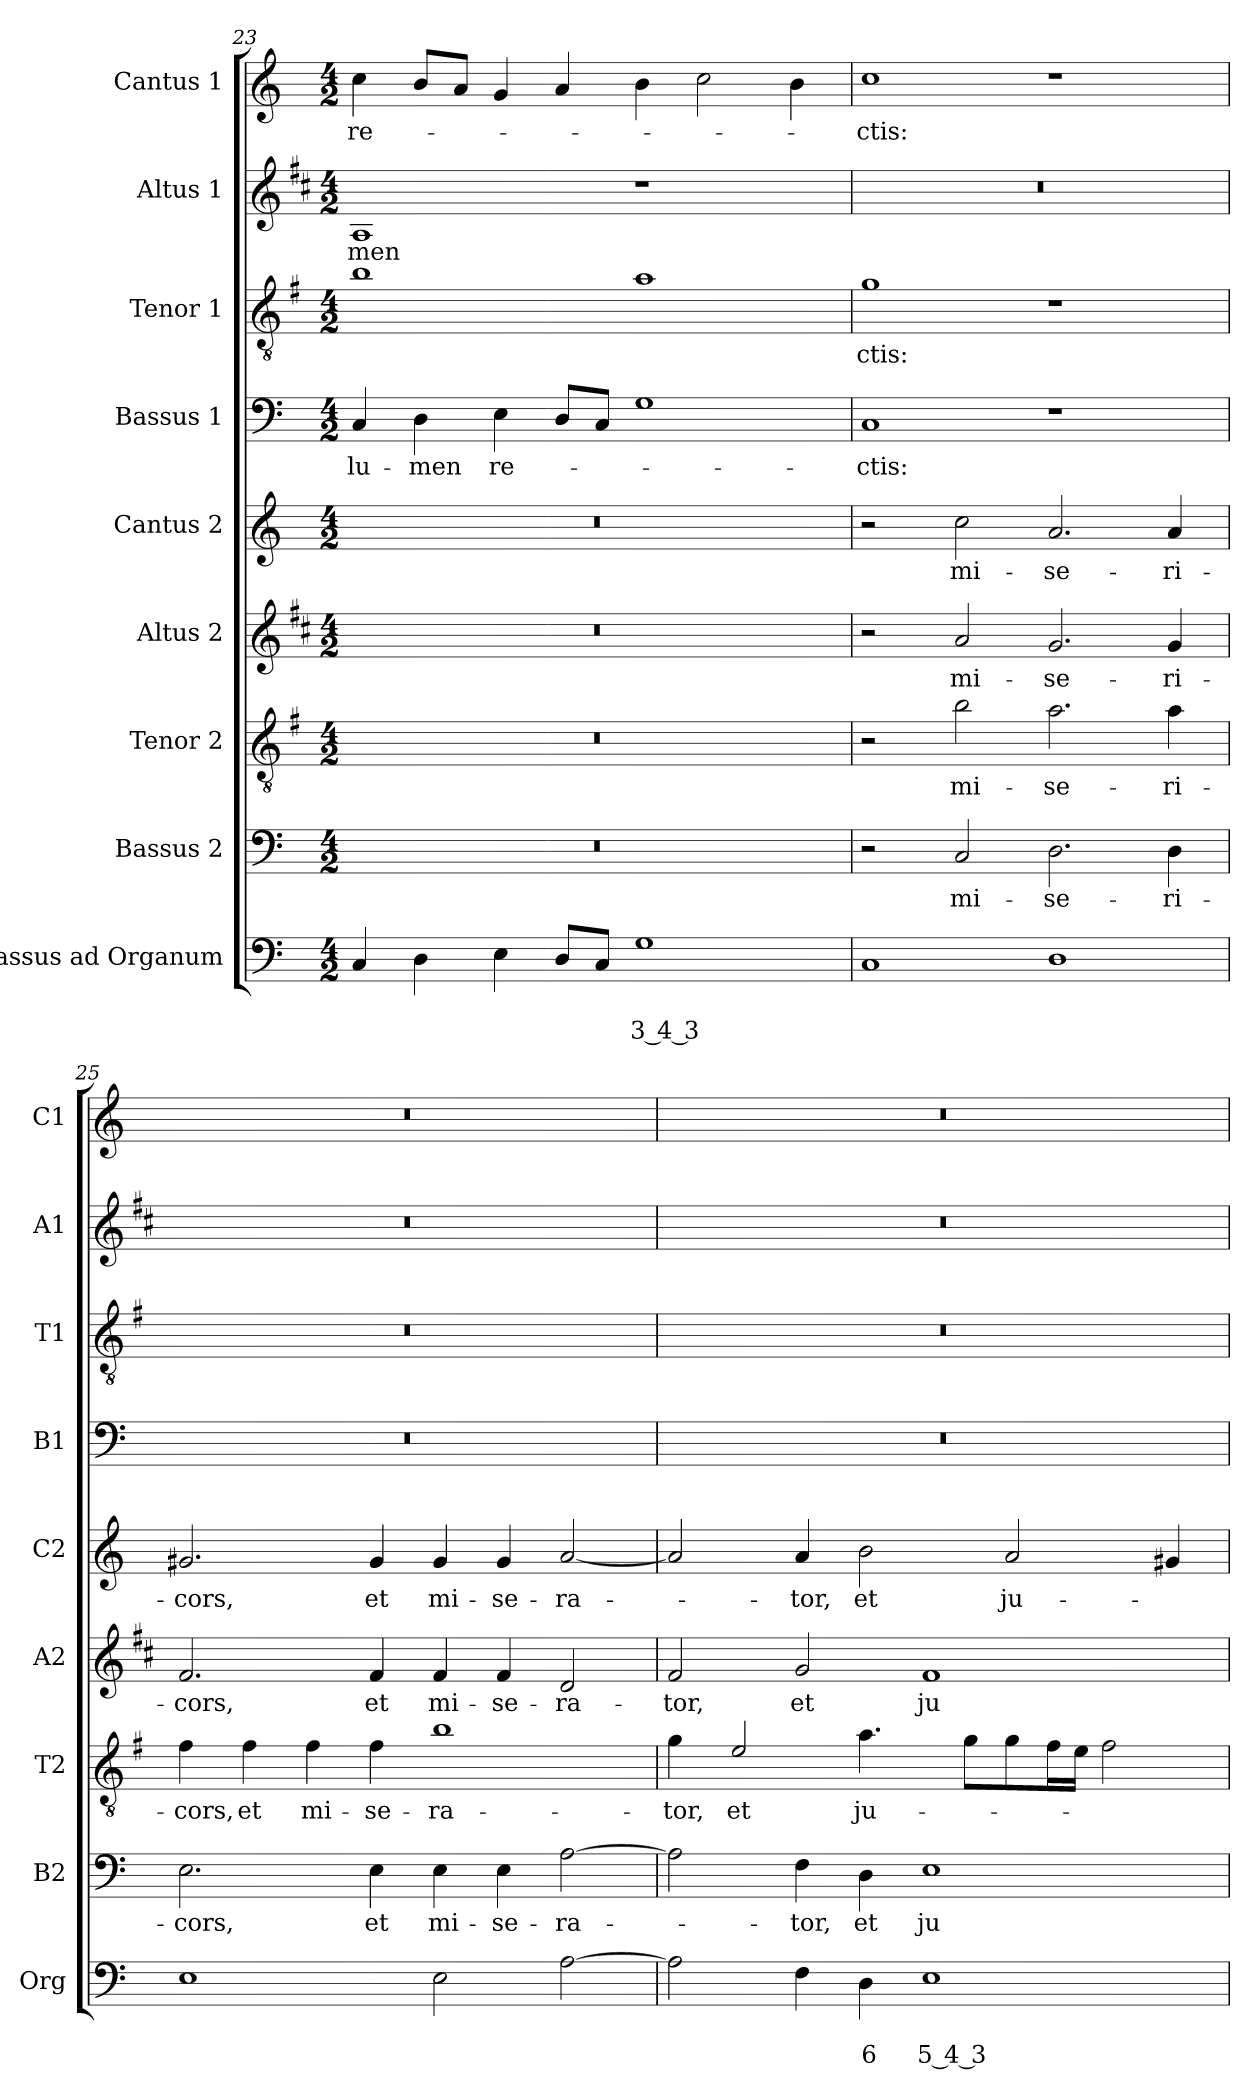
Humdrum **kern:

**kern	**text	**text	**kern	**text	**kern	**text	**kern	**text	**kern	**text	**kern	**text	**kern	**text	**kern	**text	**kern	**text
*part9	*part9	*part9	*part8	*part8	*part7	*part7	*part6	*part6	*part5	*part5	*part4	*part4	*part3	*part3	*part2	*part2	*part1	*part1
*staff9	*staff9	*staff9	*staff8	*staff8	*staff7	*staff7	*staff6	*staff6	*staff5	*staff5	*staff4	*staff4	*staff3	*staff3	*staff2	*staff2	*staff1	*staff1
*I"Bassus ad Organum	*	*	*I"Bassus 2	*	*I"Tenor 2	*	*I"Altus 2	*	*I"Cantus 2	*	*I"Bassus 1	*	*I"Tenor 1	*	*I"Altus 1	*	*I"Cantus 1	*
*I'Org	*	*	*I'B2	*	*I'T2	*	*I'A2	*	*I'C2	*	*I'B1	*	*I'T1	*	*I'A1	*	*I'C1	*
*clefF4	*	*	*clefF4	*	*clefGv2	*	*clefG2	*	*clefG2	*	*clefF4	*	*clefGv2	*	*clefG2	*	*clefG2	*
*	*	*	*	*	*ITrd4c7	*	*ITrd1c2	*	*	*	*	*	*ITrd4c7	*	*ITrd1c2	*	*	*
*k[]	*	*	*k[]	*	*k[]	*	*k[]	*	*k[]	*	*k[]	*	*k[]	*	*k[]	*	*k[]	*
*C:	*	*	*C:	*	*C:	*	*C:	*	*C:	*	*C:	*	*C:	*	*C:	*	*C:	*
*M4/2	*	*	*M4/2	*	*M4/2	*	*M4/2	*	*M4/2	*	*M4/2	*	*M4/2	*	*M4/2	*	*M4/2	*
=23	=23	=23	=23	=23	=23	=23	=23	=23	=23	=23	=23	=23	=23	=23	=23	=23	=23	=23
!	!	!	!	!	!	!	!	!	!	!	!	!LO:LY:b	!	!	!	!LO:LY:b	!	!LO:LY:b
4C/	.	.	0r	.	0r	.	0r	.	0r	.	4C/	lu-	1e	.	1G	-men	4cc\	re-
!	!	!	!	!	!	!	!	!	!	!	!	!LO:LY:b	!	!	!	!	!	!
4D\	.	.	.	.	.	.	.	.	.	.	4D\	-men	.	.	.	.	8b/L	.
.	.	.	.	.	.	.	.	.	.	.	.	.	.	.	.	.	8a/J	.
!	!	!	!	!	!	!	!	!	!	!	!	!LO:LY:b	!	!	!	!	!	!
4E\	.	.	.	.	.	.	.	.	.	.	4E\	re-	.	.	.	.	4g/	.
8D/L	.	.	.	.	.	.	.	.	.	.	8D/L	.	.	.	.	.	4a/	.
8C/J	.	.	.	.	.	.	.	.	.	.	8C/J	.	.	.	.	.	.	.
!	!	!LO:LY:b	!	!	!	!	!	!	!	!	!	!	!	!	!	!	!	!
1G	.	3 4 3	.	.	.	.	.	.	.	.	1G	.	1d	.	1r	.	4b\	.
.	.	.	.	.	.	.	.	.	.	.	.	.	.	.	.	.	2cc\	.
.	.	.	.	.	.	.	.	.	.	.	.	.	.	.	.	.	4b\	.
!!LO:LB:g=z
=24	=24	=24	=24	=24	=24	=24	=24	=24	=24	=24	=24	=24	=24	=24	=24	=24	=24	=24
!	!	!	!	!	!	!	!	!	!	!	!	!LO:LY:b	!	!LO:LY:b	!	!	!	!LO:LY:b
1C	.	.	2r	.	2r	.	2r	.	2r	.	1C	-ctis:	1c	-ctis:	0r	.	1cc	-ctis:
!	!	!	!	!LO:LY:b	!	!LO:LY:b	!	!LO:LY:b	!	!LO:LY:b	!	!	!	!	!	!	!	!
.	.	.	2C/	mi-	2e\	mi-	2g/	mi-	2cc\	mi-	.	.	.	.	.	.	.	.
!	!	!	!	!LO:LY:b	!	!LO:LY:b	!	!LO:LY:b	!	!LO:LY:b	!	!	!	!	!	!	!	!
1D	.	.	2.D\	-se-	2.d\	-se-	2.f/	-se-	2.a/	-se-	1r	.	1r	.	.	.	1r	.
!	!	!	!	!LO:LY:b	!	!LO:LY:b	!	!LO:LY:b	!	!LO:LY:b	!	!	!	!	!	!	!	!
.	.	.	4D\	-ri-	4d\	-ri-	4f/	-ri-	4a/	-ri-	.	.	.	.	.	.	.	.
=25	=25	=25	=25	=25	=25	=25	=25	=25	=25	=25	=25	=25	=25	=25	=25	=25	=25	=25
!	!	!	!	!LO:LY:b	!	!LO:LY:b	!	!LO:LY:b	!	!LO:LY:b	!	!	!	!	!	!	!	!
1E	.	.	2.E\	-cors,	4B\	-cors,	2.e/	-cors,	2.g#X/	-cors,	0r	.	0r	.	0r	.	0r	.
!	!	!	!	!	!	!LO:LY:b	!	!	!	!	!	!	!	!	!	!	!	!
.	.	.	.	.	4B\	et	.	.	.	.	.	.	.	.	.	.	.	.
!	!	!	!	!	!	!LO:LY:b	!	!	!	!	!	!	!	!	!	!	!	!
.	.	.	.	.	4B\	mi-	.	.	.	.	.	.	.	.	.	.	.	.
!	!	!	!	!LO:LY:b	!	!LO:LY:b	!	!LO:LY:b	!	!LO:LY:b	!	!	!	!	!	!	!	!
.	.	.	4E\	et	4B\	-se-	4e/	et	4g#/	et	.	.	.	.	.	.	.	.
!	!	!	!	!LO:LY:b	!	!LO:LY:b	!	!LO:LY:b	!	!LO:LY:b	!	!	!	!	!	!	!	!
2E\	.	.	4E\	mi-	1e	-ra-	4e/	mi-	4g#/	mi-	.	.	.	.	.	.	.	.
!	!	!	!	!LO:LY:b	!	!	!	!LO:LY:b	!	!LO:LY:b	!	!	!	!	!	!	!	!
.	.	.	4E\	-se-	.	.	4e/	-se-	4g#/	-se-	.	.	.	.	.	.	.	.
!	!	!	!	!LO:LY:b	!	!	!	!LO:LY:b	!	!LO:LY:b	!	!	!	!	!	!	!	!
[2A\	.	.	[2A\	-ra-	.	.	2c/	-ra-	[2a/	-ra-	.	.	.	.	.	.	.	.
=26	=26	=26	=26	=26	=26	=26	=26	=26	=26	=26	=26	=26	=26	=26	=26	=26	=26	=26
!	!	!	!	!	!	!LO:LY:b	!	!LO:LY:b	!	!	!	!	!	!	!	!	!	!
2A\]	.	.	2A\]	.	4c\	-tor,	2e/	-tor,	2a/]	.	0r	.	0r	.	0r	.	0r	.
!	!	!	!	!	!	!LO:LY:b	!	!	!	!	!	!	!	!	!	!	!	!
.	.	.	.	.	2A/	et	.	.	.	.	.	.	.	.	.	.	.	.
!	!	!	!	!LO:LY:b	!	!	!	!LO:LY:b	!	!LO:LY:b	!	!	!	!	!	!	!	!
4F\	.	.	4F\	-tor,	.	.	2f/	et	4a/	-tor,	.	.	.	.	.	.	.	.
!	!	!LO:LY:b	!	!LO:LY:b	!	!LO:LY:b	!	!	!	!LO:LY:b	!	!	!	!	!	!	!	!
4D\	.	6	4D\	et	4.d\	ju-	.	.	2b\	et	.	.	.	.	.	.	.	.
!	!	!LO:LY:b	!	!LO:LY:b	!	!	!	!LO:LY:b	!	!	!	!	!	!	!	!	!	!
1E	.	5 4 3	1E	ju-	.	.	1e	ju-	.	.	.	.	.	.	.	.	.	.
.	.	.	.	.	8c\L	.	.	.	.	.	.	.	.	.	.	.	.	.
!	!	!	!	!	!	!	!	!	!	!LO:LY:b	!	!	!	!	!	!	!	!
.	.	.	.	.	8c\	.	.	.	2a/	ju-	.	.	.	.	.	.	.	.
.	.	.	.	.	16B\L	.	.	.	.	.	.	.	.	.	.	.	.	.
.	.	.	.	.	16A\JJ	.	.	.	.	.	.	.	.	.	.	.	.	.
.	.	.	.	.	2B\	.	.	.	.	.	.	.	.	.	.	.	.	.
.	.	.	.	.	.	.	.	.	4g#X/	.	.	.	.	.	.	.	.	.
=	=	=	=	=	=	=	=	=	=	=	=	=	=	=	=	=	=	=
*-	*-	*-	*-	*-	*-	*-	*-	*-	*-	*-	*-	*-	*-	*-	*-	*-	*-	*-
